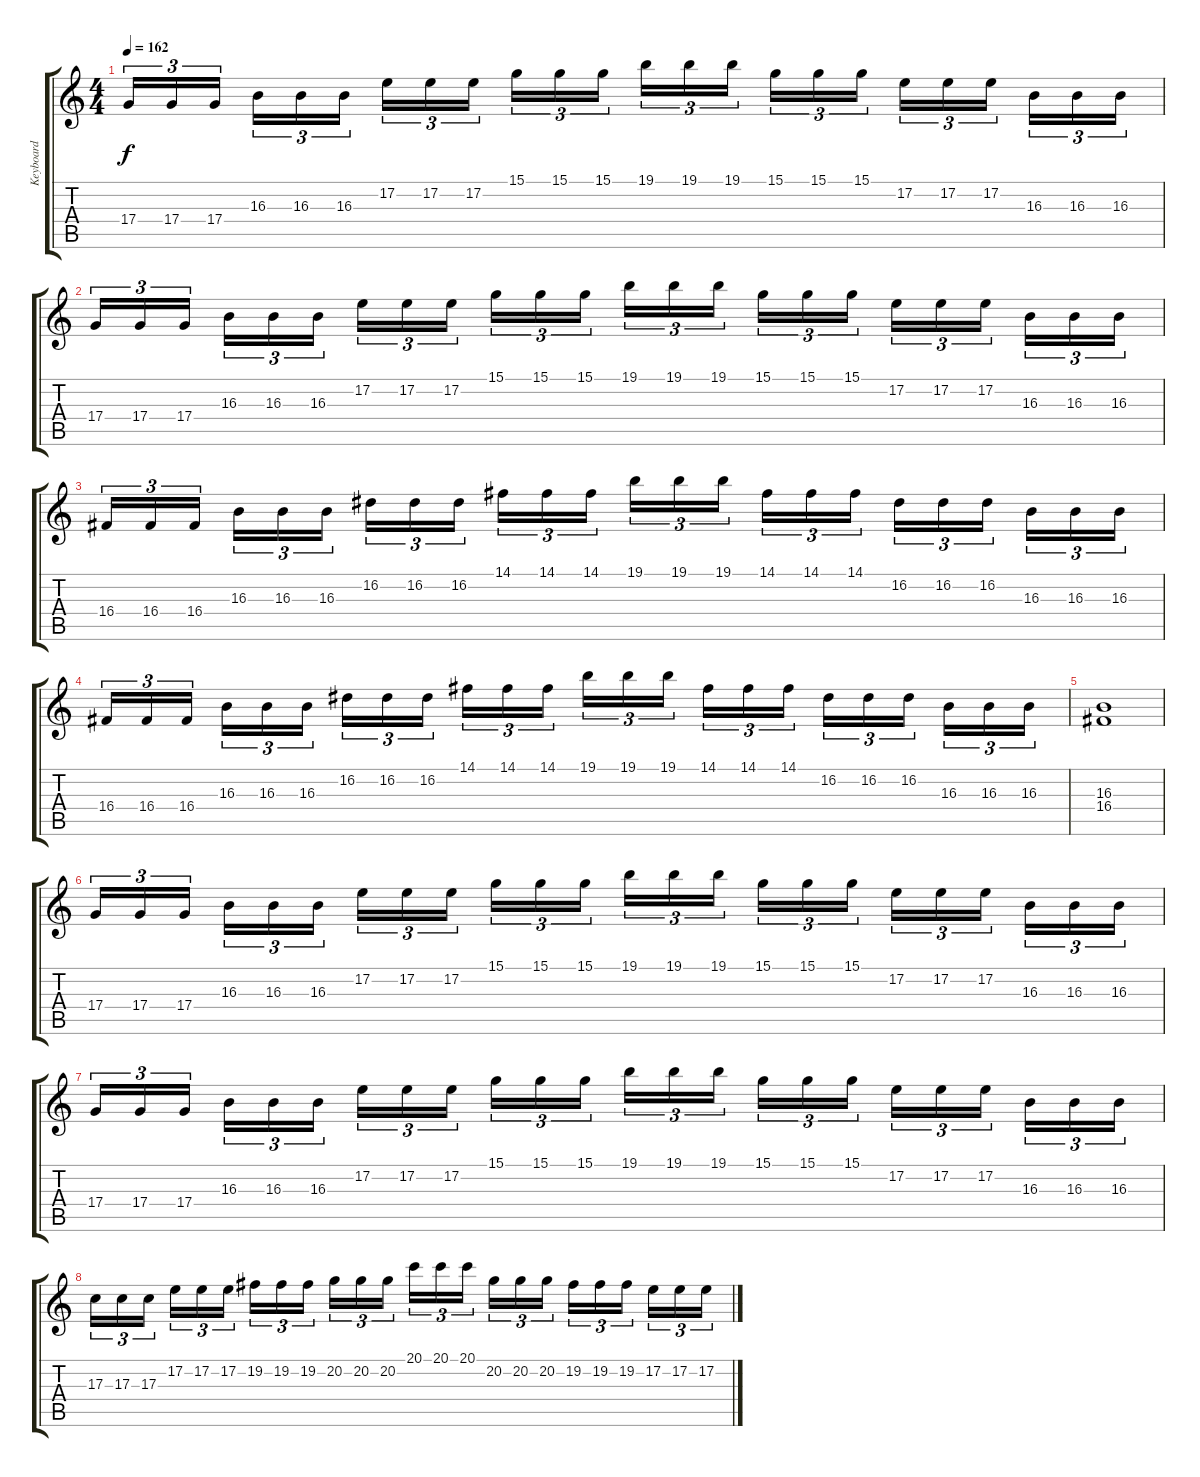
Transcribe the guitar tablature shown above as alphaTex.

\track ("Keyboard" "Keyboard") {instrument vibraphone}
\staff {score tabs}
\tuning (E4 B3 G3 D3 A2 E2) {hide}
\ts (4 4)
\tempo 162
\clef g2
\ks c
17.4.16{tu (3 2) dy f} 17.4.16{tu (3 2)} 17.4.16{tu (3 2)} 16.3.16{tu (3 2)} 16.3.16{tu (3 2)} 16.3.16{tu (3 2)} 17.2.16{tu (3 2)} 17.2.16{tu (3 2)} 17.2.16{tu (3 2)} 15.1.16{tu (3 2)} 15.1.16{tu (3 2)} 15.1.16{tu (3 2)} 19.1.16{tu (3 2)} 19.1.16{tu (3 2)} 19.1.16{tu (3 2)} 15.1.16{tu (3 2)} 15.1.16{tu (3 2)} 15.1.16{tu (3 2)} 17.2.16{tu (3 2)} 17.2.16{tu (3 2)} 17.2.16{tu (3 2)} 16.3.16{tu (3 2)} 16.3.16{tu (3 2)} 16.3.16{tu (3 2)} |
17.4.16{tu (3 2)} 17.4.16{tu (3 2)} 17.4.16{tu (3 2)} 16.3.16{tu (3 2)} 16.3.16{tu (3 2)} 16.3.16{tu (3 2)} 17.2.16{tu (3 2)} 17.2.16{tu (3 2)} 17.2.16{tu (3 2)} 15.1.16{tu (3 2)} 15.1.16{tu (3 2)} 15.1.16{tu (3 2)} 19.1.16{tu (3 2)} 19.1.16{tu (3 2)} 19.1.16{tu (3 2)} 15.1.16{tu (3 2)} 15.1.16{tu (3 2)} 15.1.16{tu (3 2)} 17.2.16{tu (3 2)} 17.2.16{tu (3 2)} 17.2.16{tu (3 2)} 16.3.16{tu (3 2)} 16.3.16{tu (3 2)} 16.3.16{tu (3 2)} |
16.4.16{tu (3 2)} 16.4.16{tu (3 2)} 16.4.16{tu (3 2)} 16.3.16{tu (3 2)} 16.3.16{tu (3 2)} 16.3.16{tu (3 2)} 16.2.16{tu (3 2)} 16.2.16{tu (3 2)} 16.2.16{tu (3 2)} 14.1.16{tu (3 2)} 14.1.16{tu (3 2)} 14.1.16{tu (3 2)} 19.1.16{tu (3 2)} 19.1.16{tu (3 2)} 19.1.16{tu (3 2)} 14.1.16{tu (3 2)} 14.1.16{tu (3 2)} 14.1.16{tu (3 2)} 16.2.16{tu (3 2)} 16.2.16{tu (3 2)} 16.2.16{tu (3 2)} 16.3.16{tu (3 2)} 16.3.16{tu (3 2)} 16.3.16{tu (3 2)} |
16.4.16{tu (3 2)} 16.4.16{tu (3 2)} 16.4.16{tu (3 2)} 16.3.16{tu (3 2)} 16.3.16{tu (3 2)} 16.3.16{tu (3 2)} 16.2.16{tu (3 2)} 16.2.16{tu (3 2)} 16.2.16{tu (3 2)} 14.1.16{tu (3 2)} 14.1.16{tu (3 2)} 14.1.16{tu (3 2)} 19.1.16{tu (3 2)} 19.1.16{tu (3 2)} 19.1.16{tu (3 2)} 14.1.16{tu (3 2)} 14.1.16{tu (3 2)} 14.1.16{tu (3 2)} 16.2.16{tu (3 2)} 16.2.16{tu (3 2)} 16.2.16{tu (3 2)} 16.3.16{tu (3 2)} 16.3.16{tu (3 2)} 16.3.16{tu (3 2)} |
(16.3 16.4).1 |
\section ("" "")
17.4.16{tu (3 2)} 17.4.16{tu (3 2)} 17.4.16{tu (3 2)} 16.3.16{tu (3 2)} 16.3.16{tu (3 2)} 16.3.16{tu (3 2)} 17.2.16{tu (3 2)} 17.2.16{tu (3 2)} 17.2.16{tu (3 2)} 15.1.16{tu (3 2)} 15.1.16{tu (3 2)} 15.1.16{tu (3 2)} 19.1.16{tu (3 2)} 19.1.16{tu (3 2)} 19.1.16{tu (3 2)} 15.1.16{tu (3 2)} 15.1.16{tu (3 2)} 15.1.16{tu (3 2)} 17.2.16{tu (3 2)} 17.2.16{tu (3 2)} 17.2.16{tu (3 2)} 16.3.16{tu (3 2)} 16.3.16{tu (3 2)} 16.3.16{tu (3 2)} |
17.4.16{tu (3 2)} 17.4.16{tu (3 2)} 17.4.16{tu (3 2)} 16.3.16{tu (3 2)} 16.3.16{tu (3 2)} 16.3.16{tu (3 2)} 17.2.16{tu (3 2)} 17.2.16{tu (3 2)} 17.2.16{tu (3 2)} 15.1.16{tu (3 2)} 15.1.16{tu (3 2)} 15.1.16{tu (3 2)} 19.1.16{tu (3 2)} 19.1.16{tu (3 2)} 19.1.16{tu (3 2)} 15.1.16{tu (3 2)} 15.1.16{tu (3 2)} 15.1.16{tu (3 2)} 17.2.16{tu (3 2)} 17.2.16{tu (3 2)} 17.2.16{tu (3 2)} 16.3.16{tu (3 2)} 16.3.16{tu (3 2)} 16.3.16{tu (3 2)} |
17.3.16{tu (3 2)} 17.3.16{tu (3 2)} 17.3.16{tu (3 2)} 17.2.16{tu (3 2)} 17.2.16{tu (3 2)} 17.2.16{tu (3 2)} 19.2.16{tu (3 2)} 19.2.16{tu (3 2)} 19.2.16{tu (3 2)} 20.2.16{tu (3 2)} 20.2.16{tu (3 2)} 20.2.16{tu (3 2)} 20.1.16{tu (3 2)} 20.1.16{tu (3 2)} 20.1.16{tu (3 2)} 20.2.16{tu (3 2)} 20.2.16{tu (3 2)} 20.2.16{tu (3 2)} 19.2.16{tu (3 2)} 19.2.16{tu (3 2)} 19.2.16{tu (3 2)} 17.2.16{tu (3 2)} 17.2.16{tu (3 2)} 17.2.16{tu (3 2)}
